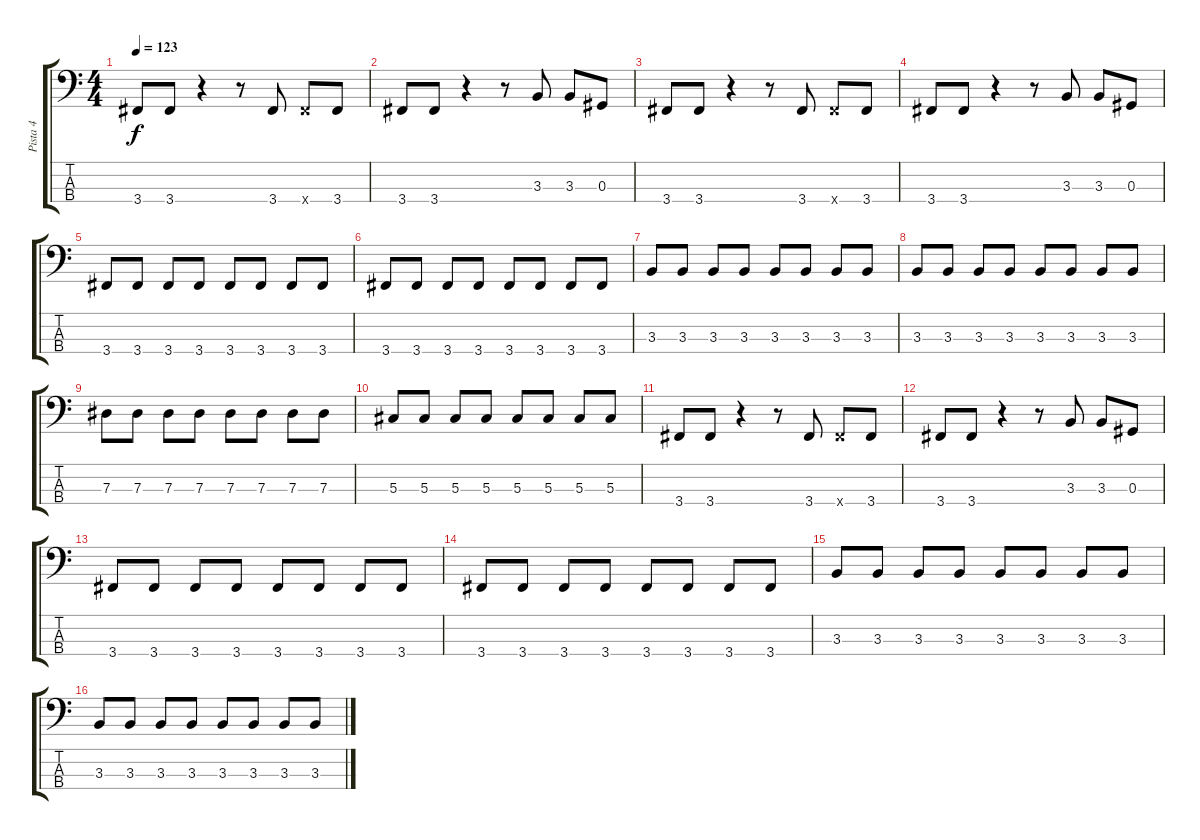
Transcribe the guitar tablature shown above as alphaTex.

\track ("Pista 4" "Pista 4") {instrument electricbassfinger}
\staff {score tabs}
\tuning (Gb2 Db2 Ab1 Eb1) {hide}
\ts (4 4)
\tempo 123
\clef f4
\ks c
3.4.8{dy f instrument electricbassfinger} 3.4.8 r.4 r.8 3.4.8 3.4{x}.8 3.4.8 |
3.4.8 3.4.8 r.4 r.8 3.3.8 3.3.8 0.3.8 |
3.4.8 3.4.8 r.4 r.8 3.4.8 3.4{x}.8 3.4.8 |
3.4.8 3.4.8 r.4 r.8 3.3.8 3.3.8 0.3.8 |
3.4.8 3.4.8 3.4.8 3.4.8 3.4.8 3.4.8 3.4.8 3.4.8 |
3.4.8 3.4.8 3.4.8 3.4.8 3.4.8 3.4.8 3.4.8 3.4.8 |
3.3.8 3.3.8 3.3.8 3.3.8 3.3.8 3.3.8 3.3.8 3.3.8 |
3.3.8 3.3.8 3.3.8 3.3.8 3.3.8 3.3.8 3.3.8 3.3.8 |
7.3.8 7.3.8 7.3.8 7.3.8 7.3.8 7.3.8 7.3.8 7.3.8 |
5.3.8 5.3.8 5.3.8 5.3.8 5.3.8 5.3.8 5.3.8 5.3.8 |
3.4.8 3.4.8 r.4 r.8 3.4.8 3.4{x}.8 3.4.8 |
3.4.8 3.4.8 r.4 r.8 3.3.8 3.3.8 0.3.8 |
3.4.8 3.4.8 3.4.8 3.4.8 3.4.8 3.4.8 3.4.8 3.4.8 |
3.4.8 3.4.8 3.4.8 3.4.8 3.4.8 3.4.8 3.4.8 3.4.8 |
3.3.8 3.3.8 3.3.8 3.3.8 3.3.8 3.3.8 3.3.8 3.3.8 |
3.3.8 3.3.8 3.3.8 3.3.8 3.3.8 3.3.8 3.3.8 3.3.8
